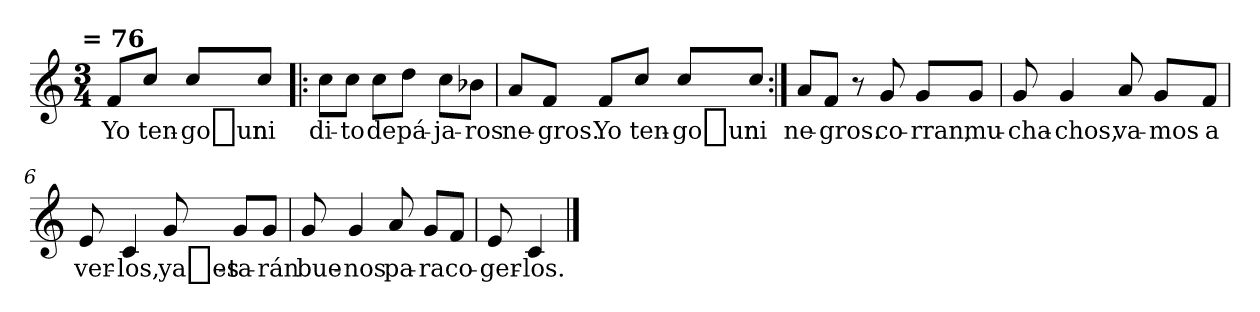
**kern	**text
*part1	*part1
*staff1	*staff1
*clefG2	*
*k[]	*
!!LO:TX:omd:t= = 76
*M3/4	*
*MM114	*
=1	=1
8f/L	Yo
8cc/J	ten-
8cc/L	-go_un
8cc/J	ni
=2!|:	=2!|:
8cc\L	-di-
8cc\J	-to
8cc\L	de
8dd\J	pá-
8cc\L	-ja-
8b-X\J	-ros
=3	=3
8a/L	ne-
8f/J	-gros.
8f/L	Yo
8cc/J	ten-
8cc/L	-go_un
8cc/J	ni
=4:|!	=4:|!
8a/L	ne-
8f/J	-gros.
8r	.
8g/	co-
8g/L	-rran,
8g/J	mu-
=5	=5
8g/	-cha-
4g/	-chos,
8a/	va-
8g/L	-mos
8f/J	a
=6	=6
8e/	ver-
4c/	-los,
8g/	ya_es-
8g/L	-ta-
8g/J	-rán
=7	=7
8g/	bue-
4g/	-nos
8a/	pa-
8g/L	-ra
8f/J	co-
=8	=8
8e/	-ger-
4c/	-los.
==	==
*-	*-
